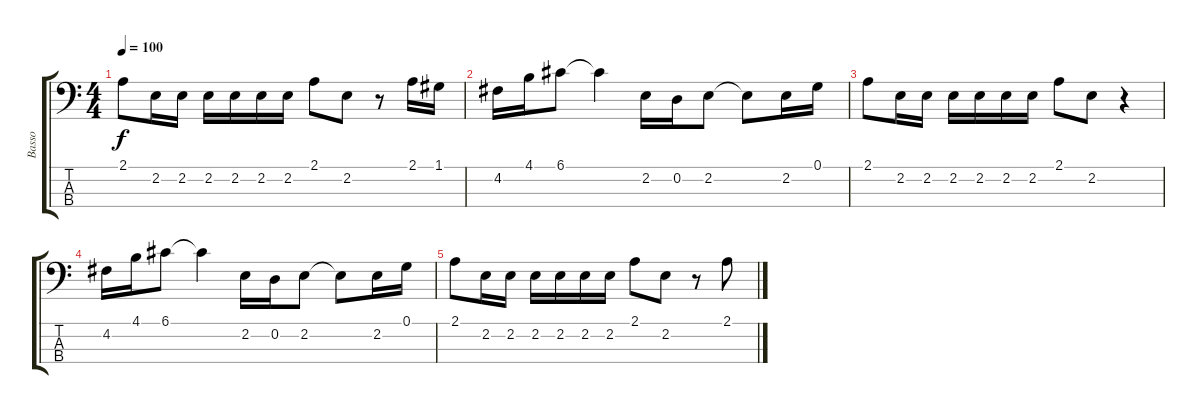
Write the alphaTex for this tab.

\track ("Basso" "Basso") {instrument fretlessbass}
\staff {score tabs}
\tuning (G2 D2 A1 E1) {hide}
\ts (4 4)
\tempo 100
\clef f4
\ks c
2.1.8{dy f} 2.2.16 2.2.16 2.2.16 2.2.16 2.2.16 2.2.16 2.1.8 2.2.8 r.8 2.1.16 1.1.16 |
4.2.16 4.1.16 6.1.8 6.1{t}.4 2.2.16 0.2.16 2.2.8 2.2{t}.8 2.2.16 0.1.16 |
2.1.8 2.2.16 2.2.16 2.2.16 2.2.16 2.2.16 2.2.16 2.1.8 2.2.8 r.4 |
4.2.16 4.1.16 6.1.8 6.1{t}.4 2.2.16 0.2.16 2.2.8 2.2{t}.8 2.2.16 0.1.16 |
2.1.8 2.2.16 2.2.16 2.2.16 2.2.16 2.2.16 2.2.16 2.1.8 2.2.8 r.8 2.1.8
